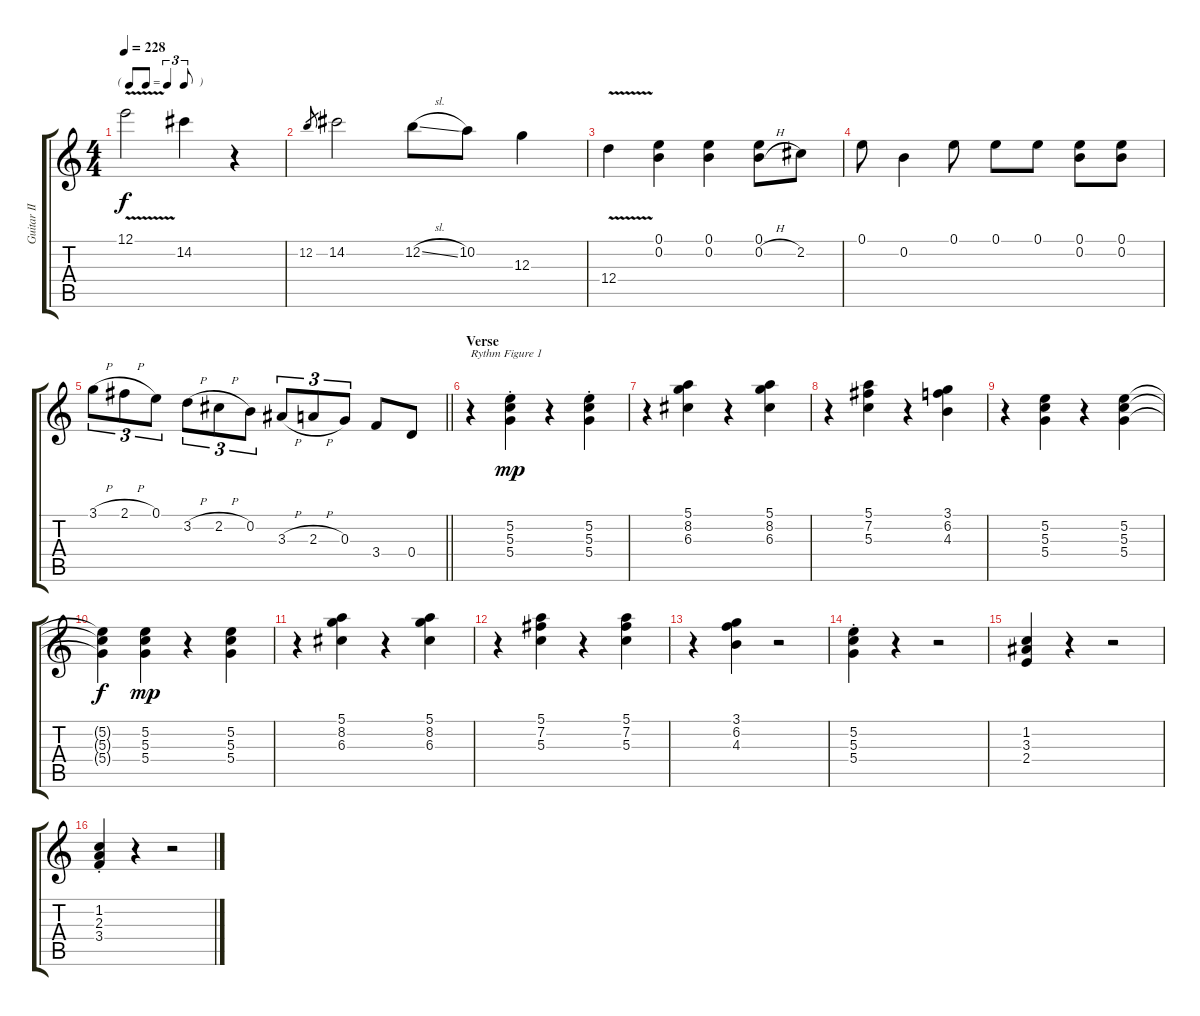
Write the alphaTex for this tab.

\track ("Guitar II [Dobro]" "Guitar II ") {instrument electricguitarjazz}
\staff {score tabs}
\tuning (E4 B3 G3 D3 A2 E2) {hide}
\ts (4 4)
\tf triplet8th
\tempo 228
\clef g2
\ks c
12.1{v}.2{dy f} 14.2.4 r.4 |
12.2.8{gr} 14.2.2 12.2{sl}.8 10.2.8 12.3.4 |
12.4{v}.4 (0.1 0.2).4 (0.1 0.2).4 (0.1 0.2{h}).8 2.2.8 |
0.1.8 0.2.4 0.1.8 0.1.8 0.1.8 (0.1 0.2).8 (0.1 0.2).8 |
\barLineRight lightlight
3.1{h}.8{tu (3 2)} 2.1{h}.8{tu (3 2)} 0.1.8{tu (3 2)} 3.2{h}.8{tu (3 2)} 2.2{h}.8{tu (3 2)} 0.2.8{tu (3 2)} 3.3{h}.8{tu (3 2)} 2.3{h}.8{tu (3 2)} 0.3.8{tu (3 2)} 3.4.8 0.4.8 |
\section ("" "Verse")
r.4{txt "Rythm Figure 1"} (5.2{st} 5.3{st} 5.4{st}).4{dy mp} r.4 (5.2{st} 5.3{st} 5.4{st}).4 |
r.4 (5.1 8.2 6.3).4 r.4 (5.1 8.2 6.3).4 |
r.4 (5.1 7.2 5.3).4 r.4 (3.1 6.2 4.3).4 |
r.4 (5.2 5.3 5.4).4 r.4 (5.2 5.3 5.4).4 |
(5.2{t} 5.3{t} 5.4{t}).4{dy f} (5.2 5.3 5.4).4{dy mp} r.4 (5.2 5.3 5.4).4 |
r.4 (5.1 8.2 6.3).4 r.4 (5.1 8.2 6.3).4 |
r.4 (5.1 7.2 5.3).4 r.4 (5.1 7.2 5.3).4 |
r.4 (3.1 6.2 4.3).4 r.2 |
(5.2{st} 5.3{st} 5.4{st}).4 r.4 r.2 |
(1.2 3.3 2.4).4 r.4 r.2 |
(1.2{st} 2.3{st} 3.4{st}).4 r.4 r.2
